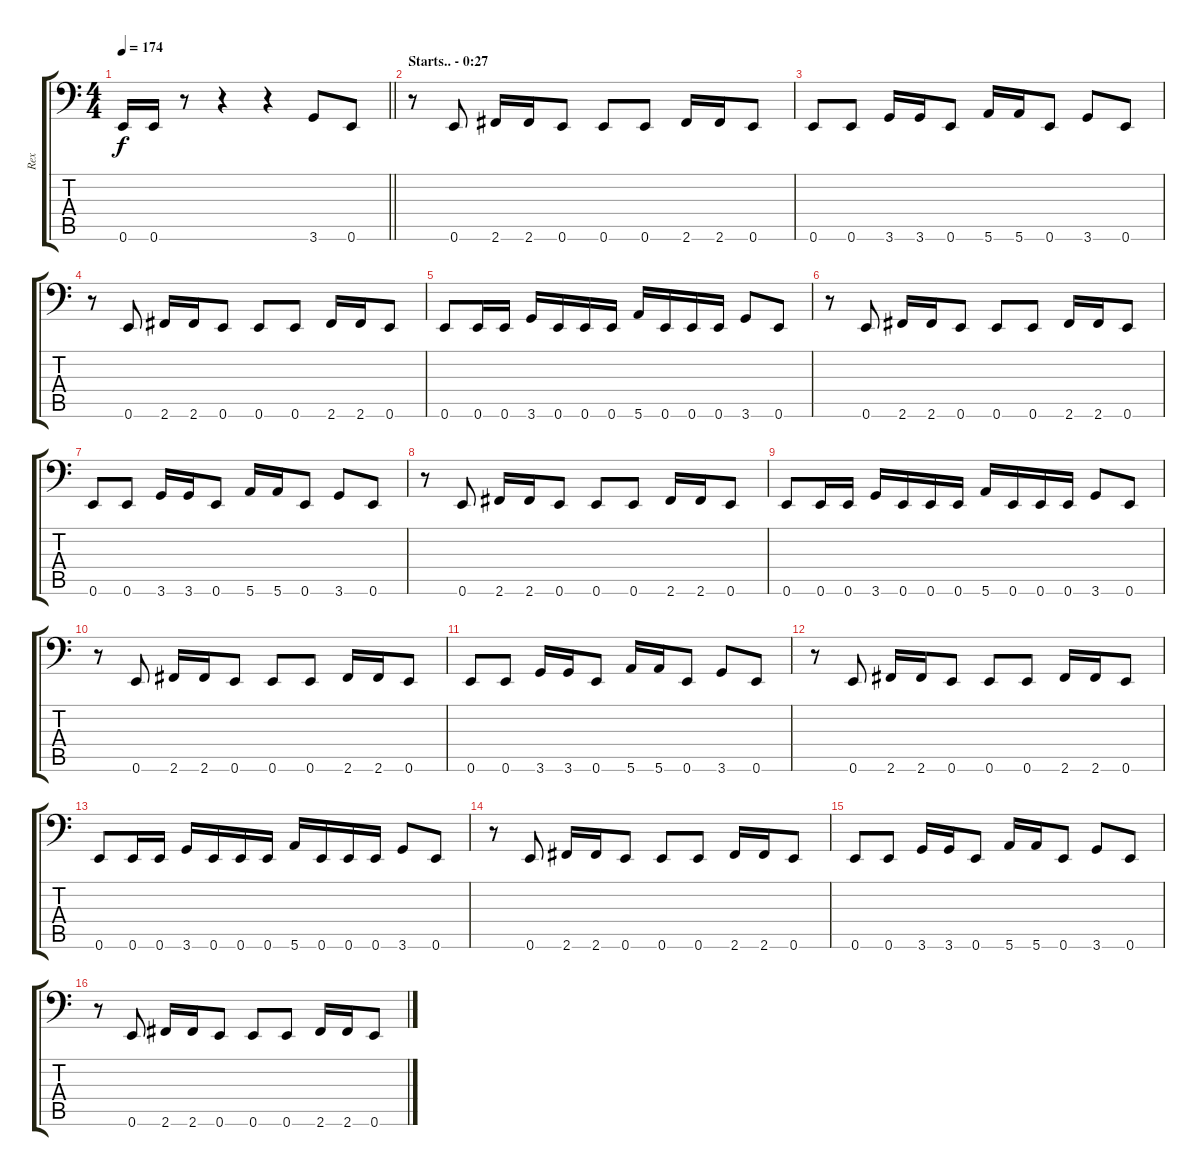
\track ("Rex" "Rex") {instrument electricbasspick}
\staff {score tabs}
\tuning (E3 B2 G2 D2 A1 E1) {hide}
\ts (4 4)
\tempo 174
\clef f4
\barLineRight lightlight
\ks c
0.6.16{dy f} 0.6.16 r.8 r.4 r.4 3.6.8 0.6.8 |
\section ("" "Starts.. - 0:27")
r.8 0.6.8 2.6.16 2.6.16 0.6.8 0.6.8 0.6.8 2.6.16 2.6.16 0.6.8 |
0.6.8 0.6.8 3.6.16 3.6.16 0.6.8 5.6.16 5.6.16 0.6.8 3.6.8 0.6.8 |
r.8 0.6.8 2.6.16 2.6.16 0.6.8 0.6.8 0.6.8 2.6.16 2.6.16 0.6.8 |
0.6.8 0.6.16 0.6.16 3.6.16 0.6.16 0.6.16 0.6.16 5.6.16 0.6.16 0.6.16 0.6.16 3.6.8 0.6.8 |
r.8 0.6.8 2.6.16 2.6.16 0.6.8 0.6.8 0.6.8 2.6.16 2.6.16 0.6.8 |
0.6.8 0.6.8 3.6.16 3.6.16 0.6.8 5.6.16 5.6.16 0.6.8 3.6.8 0.6.8 |
r.8 0.6.8 2.6.16 2.6.16 0.6.8 0.6.8 0.6.8 2.6.16 2.6.16 0.6.8 |
0.6.8 0.6.16 0.6.16 3.6.16 0.6.16 0.6.16 0.6.16 5.6.16 0.6.16 0.6.16 0.6.16 3.6.8 0.6.8 |
r.8 0.6.8 2.6.16 2.6.16 0.6.8 0.6.8 0.6.8 2.6.16 2.6.16 0.6.8 |
0.6.8 0.6.8 3.6.16 3.6.16 0.6.8 5.6.16 5.6.16 0.6.8 3.6.8 0.6.8 |
r.8 0.6.8 2.6.16 2.6.16 0.6.8 0.6.8 0.6.8 2.6.16 2.6.16 0.6.8 |
0.6.8 0.6.16 0.6.16 3.6.16 0.6.16 0.6.16 0.6.16 5.6.16 0.6.16 0.6.16 0.6.16 3.6.8 0.6.8 |
r.8 0.6.8 2.6.16 2.6.16 0.6.8 0.6.8 0.6.8 2.6.16 2.6.16 0.6.8 |
0.6.8 0.6.8 3.6.16 3.6.16 0.6.8 5.6.16 5.6.16 0.6.8 3.6.8 0.6.8 |
r.8 0.6.8 2.6.16 2.6.16 0.6.8 0.6.8 0.6.8 2.6.16 2.6.16 0.6.8
